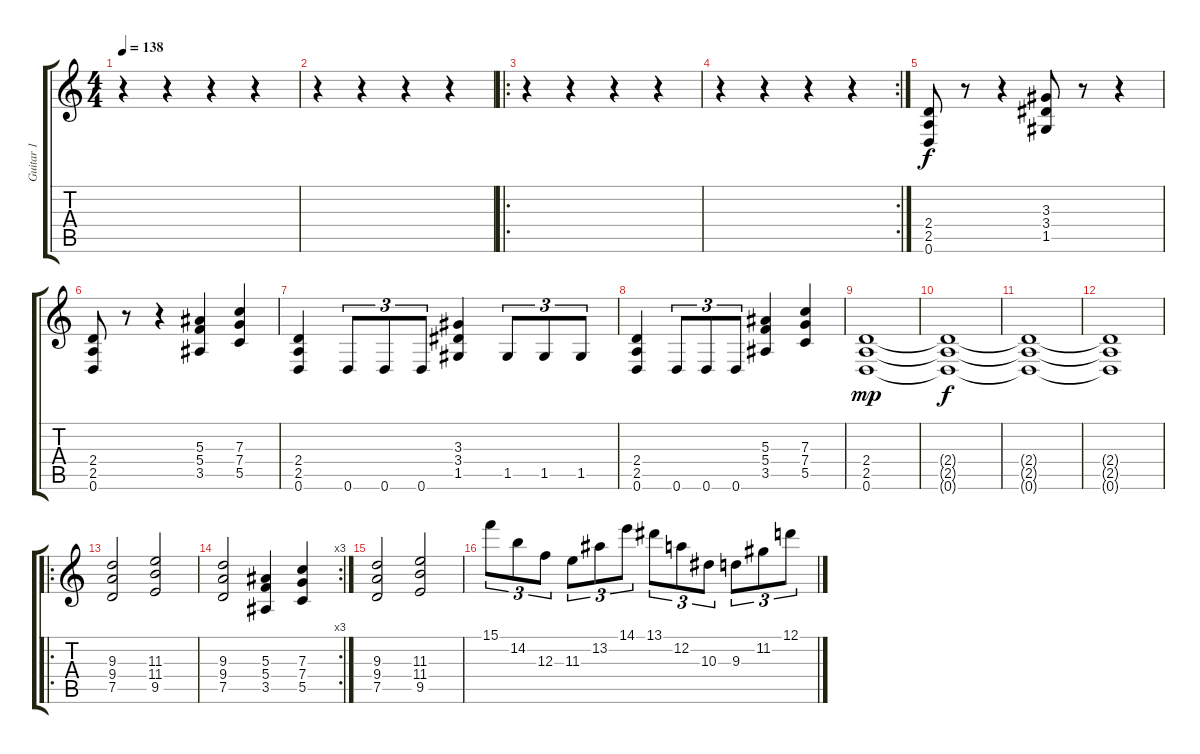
\track ("Guitar 1" "Guitar 1") {instrument distortionguitar}
\staff {score tabs}
\tuning (D4 A3 F3 C3 G2 D2) {hide}
\ts (4 4)
\tempo 138
\clef g2
\ks c
r.4{dy f instrument distortionguitar} r.4 r.4 r.4 |
r.4 r.4 r.4 r.4 |
\ro
r.4 r.4 r.4 r.4 |
\rc 2
r.4 r.4 r.4 r.4 |
(2.4 2.5 0.6).8 r.8 r.4 (3.3 3.4 1.5).8 r.8 r.4 |
(2.4 2.5 0.6).8 r.8 r.4 (5.3 5.4 3.5).4 (7.3 7.4 5.5).4 |
(2.4 2.5 0.6).4 0.6.8{tu (3 2)} 0.6.8{tu (3 2)} 0.6.8{tu (3 2)} (3.3 3.4 1.5).4 1.5.8{tu (3 2)} 1.5.8{tu (3 2)} 1.5.8{tu (3 2)} |
(2.4 2.5 0.6).4 0.6.8{tu (3 2)} 0.6.8{tu (3 2)} 0.6.8{tu (3 2)} (5.3 5.4 3.5).4 (7.3 7.4 5.5).4 |
(2.4 2.5 0.6).1{dy mp} |
(2.4{t} 2.5{t} 0.6{t}).1{dy f} |
(2.4{t} 2.5{t} 0.6{t}).1 |
(2.4{t} 2.5{t} 0.6{t}).1 |
\ro
(9.3 9.4 7.5).2 (11.3 11.4 9.5).2 |
\rc 3
(9.3 9.4 7.5).2 (5.3 5.4 3.5).4 (7.3 7.4 5.5).4 |
(9.3 9.4 7.5).2 (11.3 11.4 9.5).2 |
15.1.8{tu (3 2)} 14.2.8{tu (3 2)} 12.3.8{tu (3 2)} 11.3.8{tu (3 2)} 13.2.8{tu (3 2)} 14.1.8{tu (3 2)} 13.1.8{tu (3 2)} 12.2.8{tu (3 2)} 10.3.8{tu (3 2)} 9.3.8{tu (3 2)} 11.2.8{tu (3 2)} 12.1.8{tu (3 2)}
